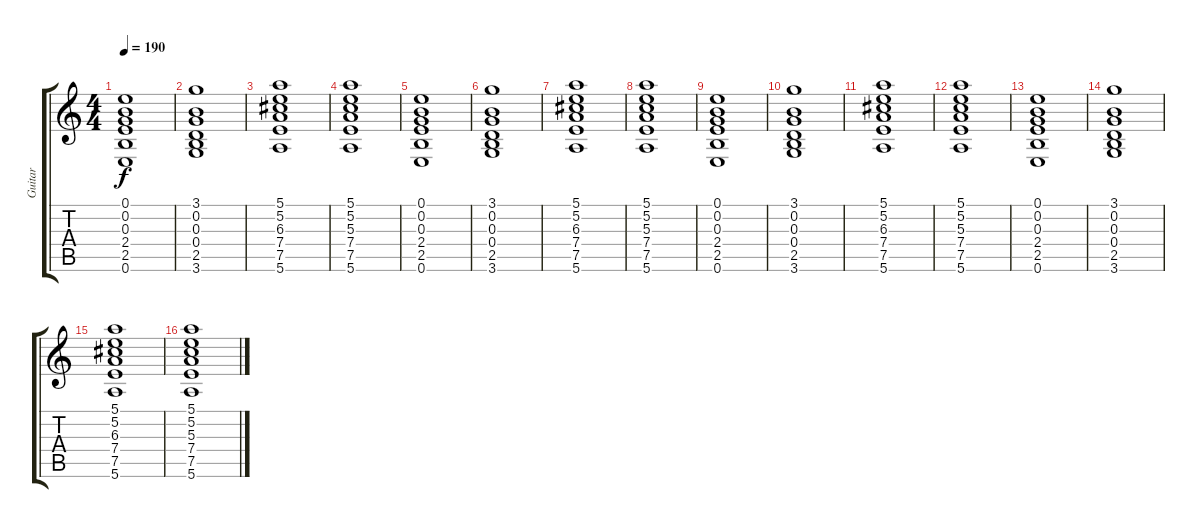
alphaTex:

\track ("Guitar" "Guitar") {instrument electricguitarclean}
\staff {score tabs}
\tuning (E4 B3 G3 D3 A2 E2) {hide}
\ts (4 4)
\tempo 190
\clef g2
\ks c
(0.1 0.2 0.3 2.4 2.5 0.6).1{dy f} |
(3.1 0.2 0.3 0.4 2.5 3.6).1 |
(5.1 5.2 6.3 7.4 7.5 5.6).1 |
(5.1 5.2 5.3 7.4 7.5 5.6).1 |
(0.1 0.2 0.3 2.4 2.5 0.6).1 |
(3.1 0.2 0.3 0.4 2.5 3.6).1 |
(5.1 5.2 6.3 7.4 7.5 5.6).1 |
(5.1 5.2 5.3 7.4 7.5 5.6).1 |
(0.1 0.2 0.3 2.4 2.5 0.6).1 |
(3.1 0.2 0.3 0.4 2.5 3.6).1 |
(5.1 5.2 6.3 7.4 7.5 5.6).1 |
(5.1 5.2 5.3 7.4 7.5 5.6).1 |
(0.1 0.2 0.3 2.4 2.5 0.6).1 |
(3.1 0.2 0.3 0.4 2.5 3.6).1 |
(5.1 5.2 6.3 7.4 7.5 5.6).1 |
(5.1 5.2 5.3 7.4 7.5 5.6).1
